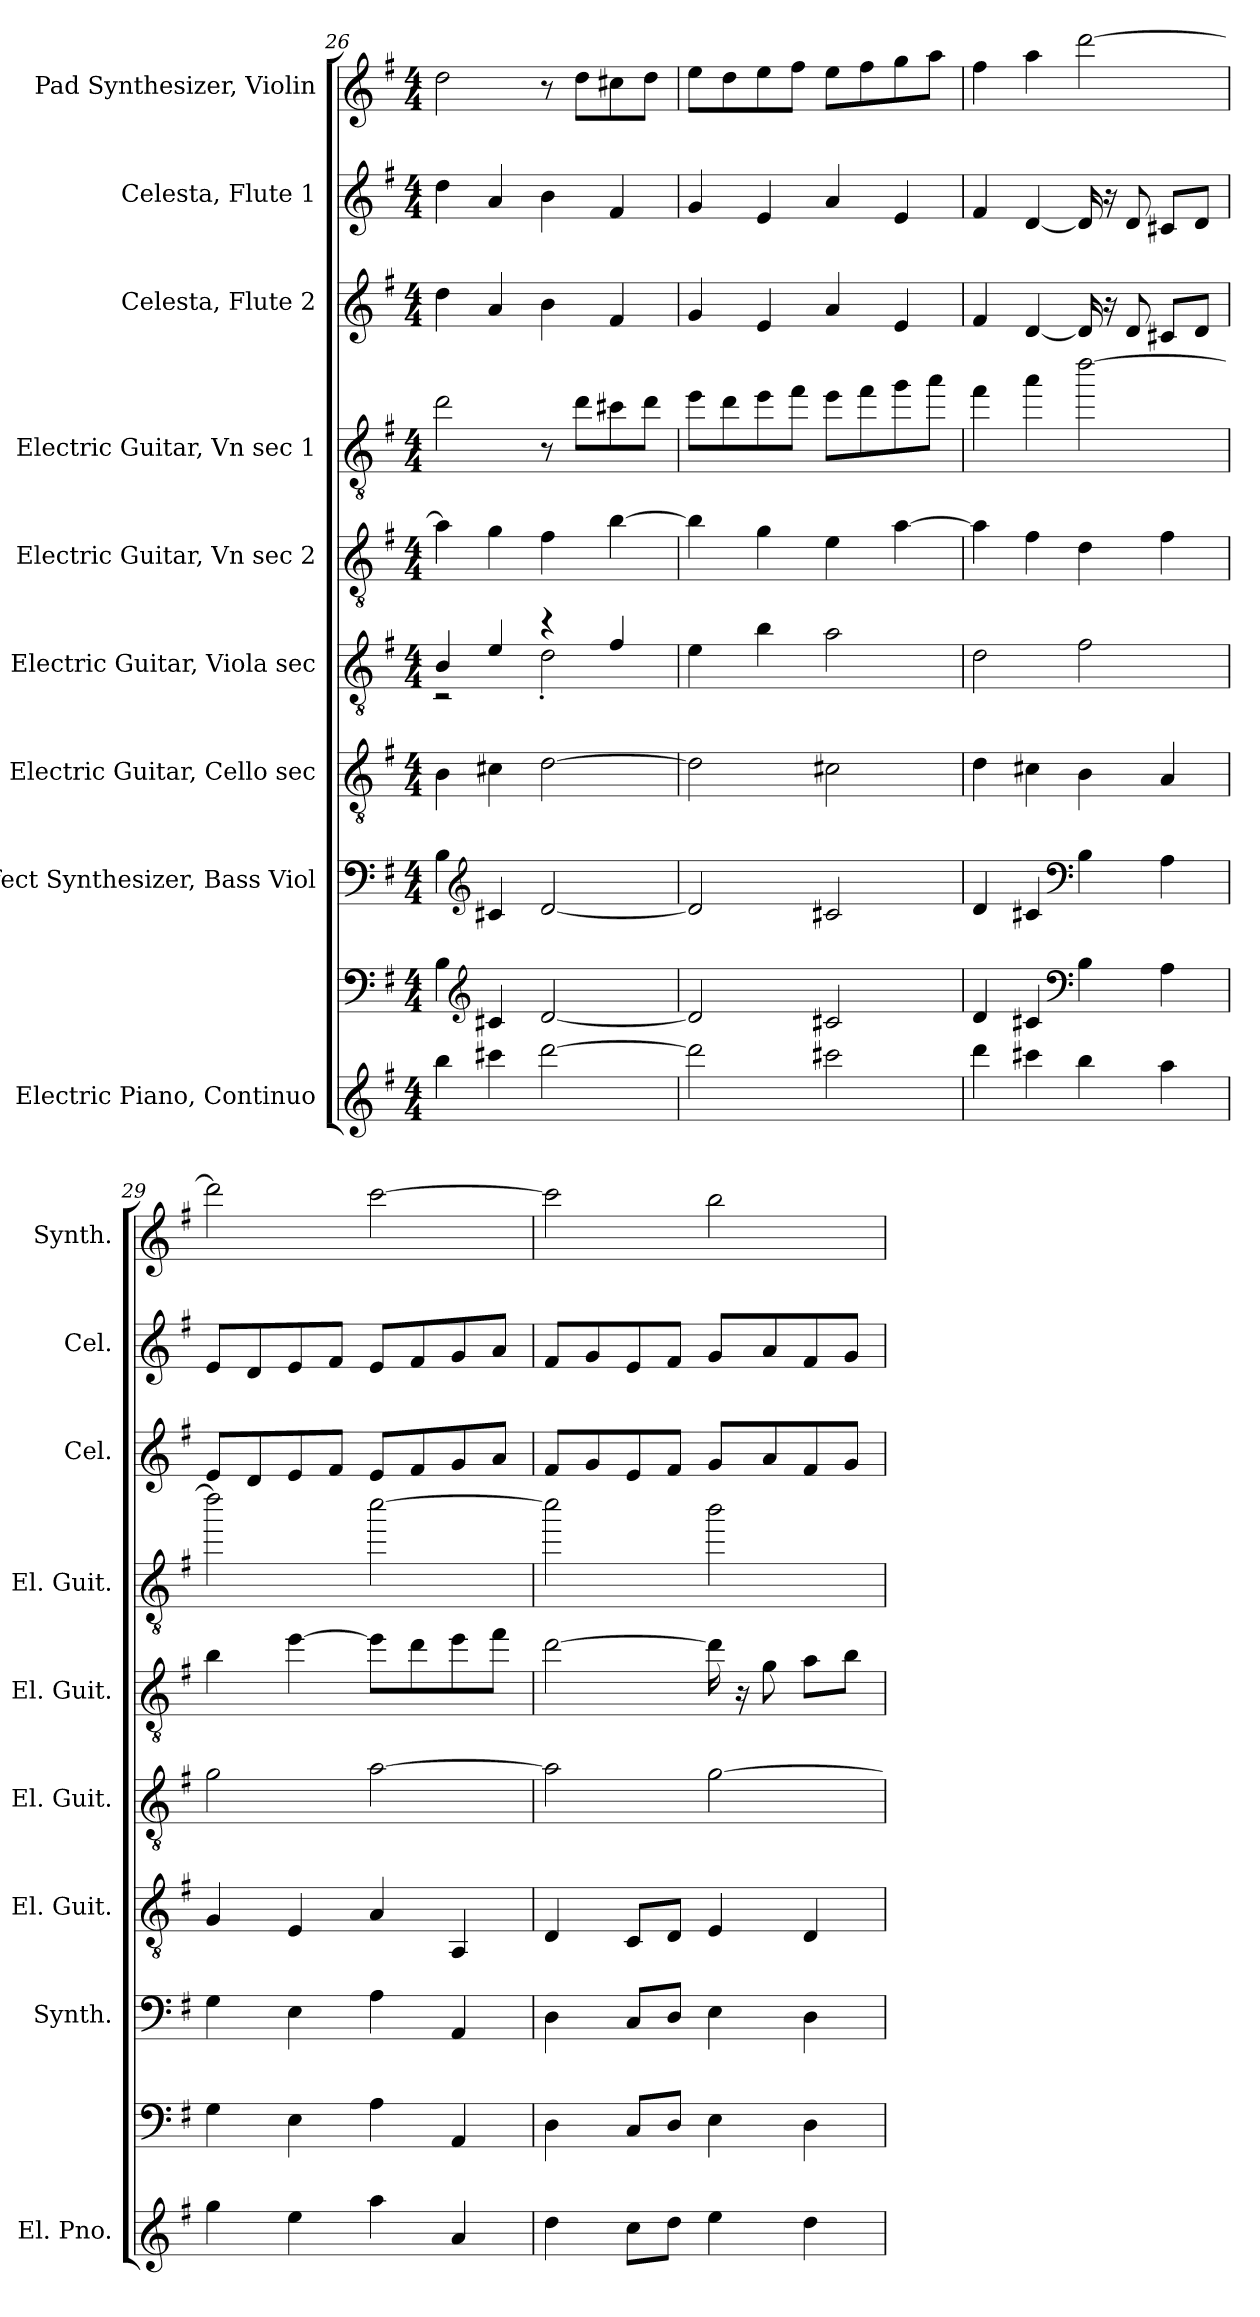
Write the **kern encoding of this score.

**kern	**kern	**kern	**kern	**kern	**kern	**kern	**kern	**kern	**kern
*part9	*part9	*part8	*part7	*part6	*part5	*part4	*part3	*part2	*part1
*staff10	*staff9	*staff8	*staff7	*staff6	*staff5	*staff4	*staff3	*staff2	*staff1
*I"Electric Piano, Continuo	*	*I"Effect Synthesizer, Bass Viol	*I"Electric Guitar, Cello sec	*I"Electric Guitar, Viola sec	*I"Electric Guitar, Vn sec 2	*I"Electric Guitar, Vn sec 1	*I"Celesta, Flute 2	*I"Celesta, Flute 1	*I"Pad Synthesizer, Violin
*I'El. Pno.	*	*I'Synth.	*I'El. Guit.	*I'El. Guit.	*I'El. Guit.	*I'El. Guit.	*I'Cel.	*I'Cel.	*I'Synth.
*clefG2	*clefF4	*clefF4	*clefGv2	*clefGv2	*clefGv2	*clefGv2	*clefG2	*clefG2	*clefG2
*	*	*	*	*	*	*	*ITrd-7c-12	*ITrd-7c-12	*
*k[f#]	*k[f#]	*k[f#]	*k[f#]	*k[f#]	*k[f#]	*k[f#]	*k[f#]	*k[f#]	*k[f#]
*M4/4	*M4/4	*M4/4	*M4/4	*M4/4	*M4/4	*M4/4	*M4/4	*M4/4	*M4/4
=26	=26	=26	=26	=26	=26	=26	=26	=26	=26
*	*	*	*	*^	*	*	*	*	*
4bb\	4B\	4B\	4B\	4B/	2r	4a\]	2dd\	4ddd\	4ddd\	2dd\
*	*clefG2	*clefG2	*	*	*	*	*	*	*	*
4ccc#X\	4c#X/	4c#X/	4c#X\	4e/	.	4g\	.	4aa/	4aa/	.
[2ddd\	[2d/	[2d/	[2d\	4r	2d'\	4f#\	8r	4bb\	4bb\	8r
.	.	.	.	.	.	.	8dd\L	.	.	8dd\L
.	.	.	.	4f#/	.	[4b\	8cc#X\	4ff#/	4ff#/	8cc#X\
.	.	.	.	.	.	.	8dd\J	.	.	8dd\J
*	*	*	*	*v	*v	*	*	*	*	*
!!LO:PB:g=z
=27	=27	=27	=27	=27	=27	=27	=27	=27	=27
2ddd\]	2d/]	2d/]	2d\]	4e\	4b\]	8ee\L	4gg/	4gg/	8ee\L
.	.	.	.	.	.	8dd\	.	.	8dd\
.	.	.	.	4b\	4g\	8ee\	4ee/	4ee/	8ee\
.	.	.	.	.	.	8ff#\J	.	.	8ff#\J
2ccc#X\	2c#X/	2c#X/	2c#X\	2a\	4e\	8ee\L	4aa/	4aa/	8ee\L
.	.	.	.	.	.	8ff#\	.	.	8ff#\
.	.	.	.	.	[4a\	8gg\	4ee/	4ee/	8gg\
.	.	.	.	.	.	8aa\J	.	.	8aa\J
=28	=28	=28	=28	=28	=28	=28	=28	=28	=28
4ddd\	4d/	4d/	4d\	2d\	4a\]	4ff#\	4ff#/	4ff#/	4ff#\
4ccc#X\	4c#X/	4c#X/	4c#X\	.	4f#\	4aa\	[4dd/	[4dd/	4aa\
*	*clefF4	*clefF4	*	*	*	*	*	*	*
4bb\	4B\	4B\	4B\	2f#\	4d\	[2ddd\	16dd/]	16dd/]	[2ddd\
.	.	.	.	.	.	.	16r	16r	.
.	.	.	.	.	.	.	8dd/	8dd/	.
4aa\	4A\	4A\	4A/	.	4f#\	.	8cc#X/L	8cc#X/L	.
.	.	.	.	.	.	.	8dd/J	8dd/J	.
=29	=29	=29	=29	=29	=29	=29	=29	=29	=29
4gg\	4G\	4G\	4G/	2g\	4b\	2ddd\]	8ee/L	8ee/L	2ddd\]
.	.	.	.	.	.	.	8dd/	8dd/	.
4ee\	4E\	4E\	4E/	.	[4ee\	.	8ee/	8ee/	.
.	.	.	.	.	.	.	8ff#/J	8ff#/J	.
4aa\	4A\	4A\	4A/	[2a\	8ee\L]	[2ccc\	8ee/L	8ee/L	[2ccc\
.	.	.	.	.	8dd\	.	8ff#/	8ff#/	.
4a/	4AA/	4AA/	4AA/	.	8ee\	.	8gg/	8gg/	.
.	.	.	.	.	8ff#\J	.	8aa/J	8aa/J	.
!!LO:PB:g=z
=30	=30	=30	=30	=30	=30	=30	=30	=30	=30
4dd\	4D\	4D\	4D/	2a\]	[2dd\	2ccc\]	8ff#/L	8ff#/L	2ccc\]
.	.	.	.	.	.	.	8gg/	8gg/	.
8cc\L	8C/L	8C/L	8C/L	.	.	.	8ee/	8ee/	.
8dd\J	8D/J	8D/J	8D/J	.	.	.	8ff#/J	8ff#/J	.
4ee\	4E\	4E\	4E/	[2g\	16dd\]	2bb\	8gg/L	8gg/L	2bb\
.	.	.	.	.	16r	.	.	.	.
.	.	.	.	.	8g\	.	8aa/	8aa/	.
4dd\	4D\	4D\	4D/	.	8a\L	.	8ff#/	8ff#/	.
.	.	.	.	.	8b\J	.	8gg/J	8gg/J	.
=	=	=	=	=	=	=	=	=	=
*-	*-	*-	*-	*-	*-	*-	*-	*-	*-
